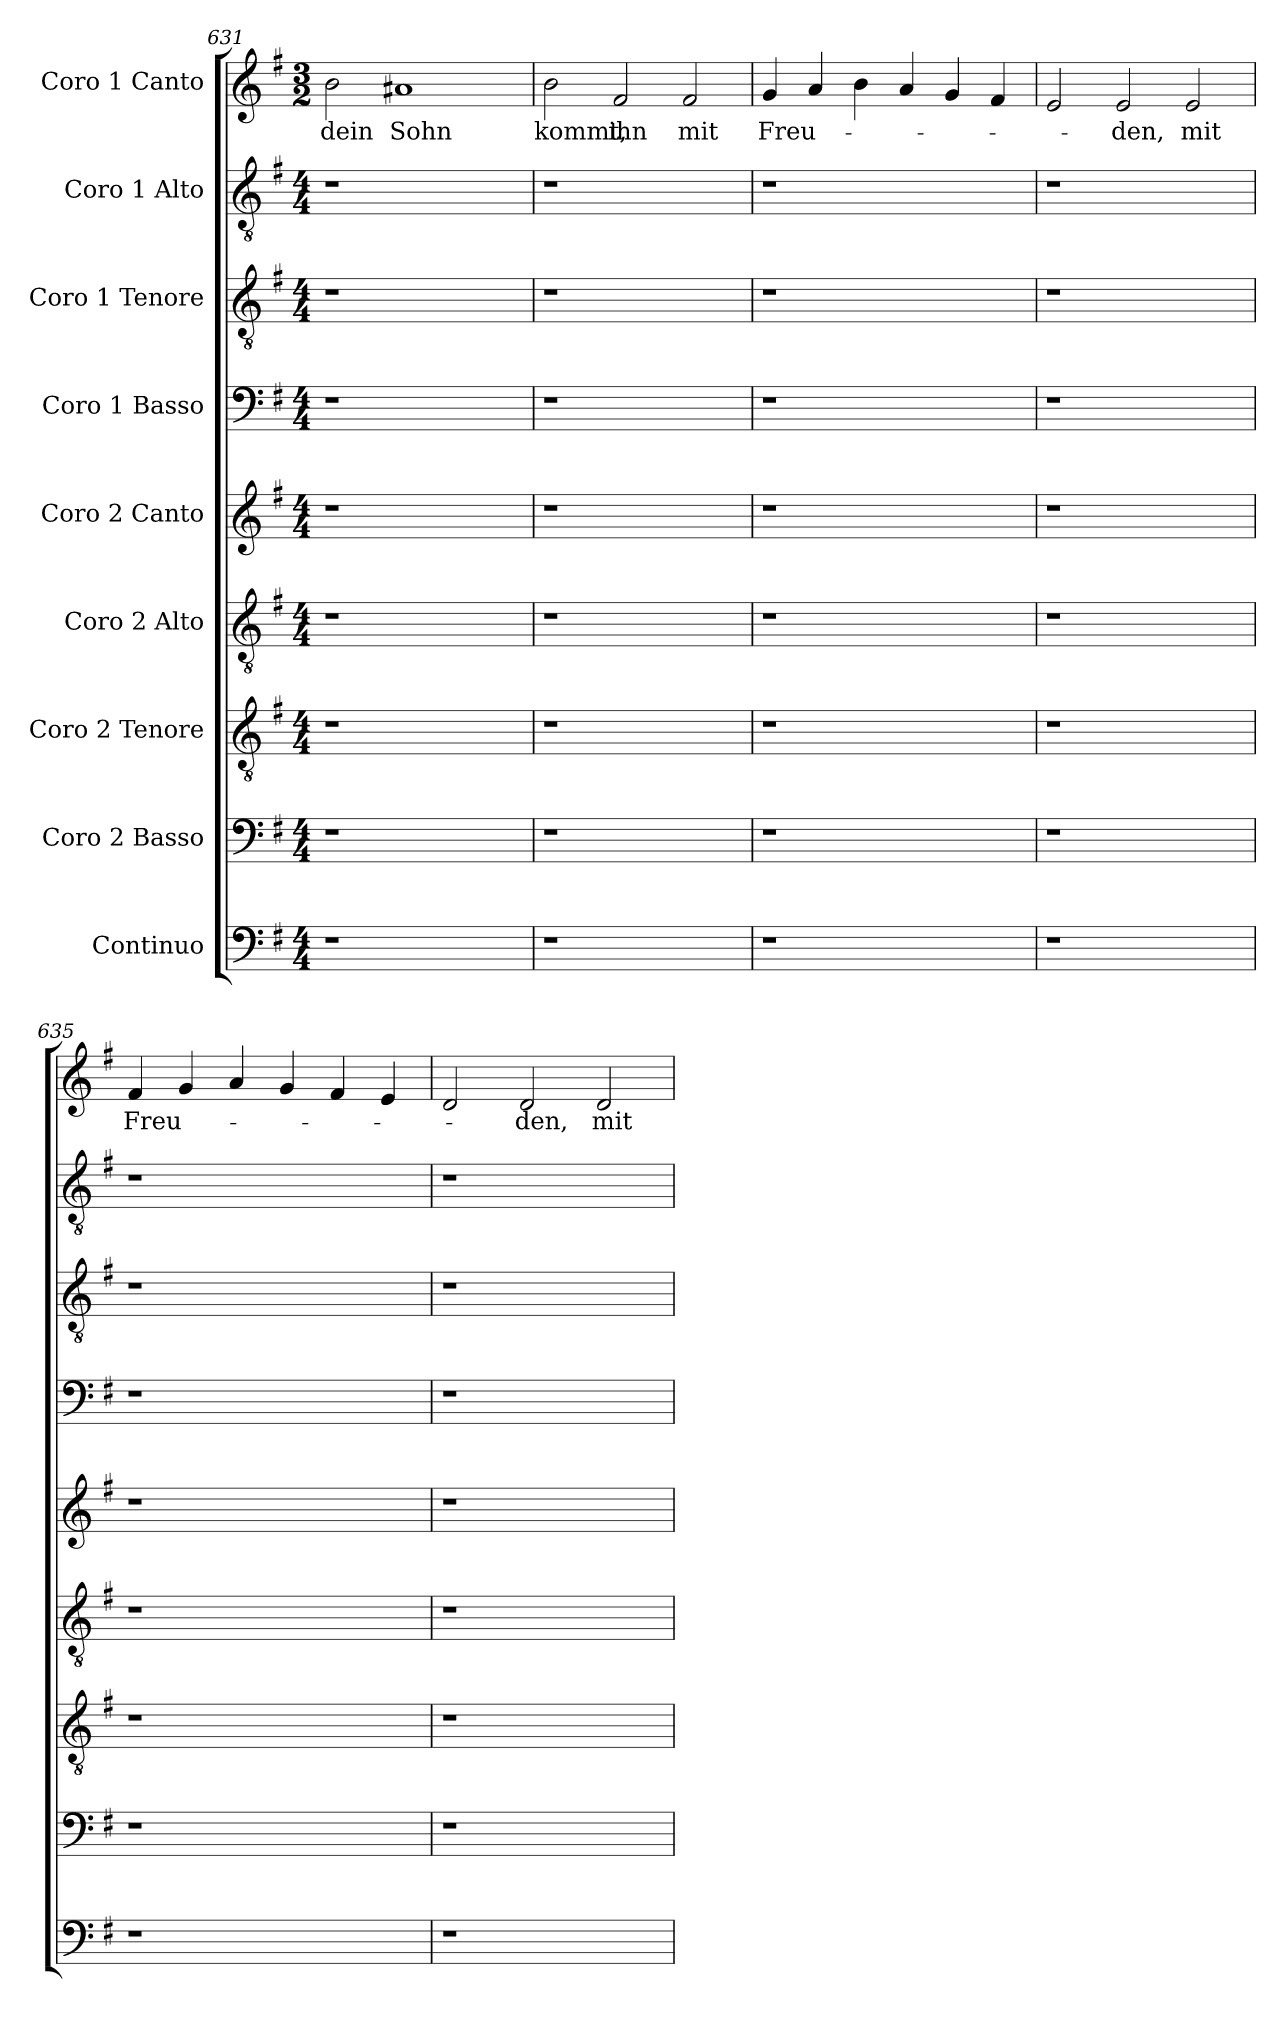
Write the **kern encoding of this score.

**kern	**kern	**kern	**kern	**kern	**kern	**kern	**kern	**kern	**text
*part9	*part8	*part7	*part6	*part5	*part4	*part3	*part2	*part1	*part1
*staff9	*staff8	*staff7	*staff6	*staff5	*staff4	*staff3	*staff2	*staff1	*staff1
*I"Continuo	*I"Coro 2  Basso	*I"Coro 2  Tenore	*I"Coro 2  Alto	*I"Coro 2  Canto	*I"Coro 1  Basso	*I"Coro 1  Tenore	*I"Coro 1  Alto	*I"Coro 1  Canto	*
*clefF4	*clefF4	*clefGv2	*clefGv2	*clefG2	*clefF4	*clefGv2	*clefGv2	*clefG2	*
*k[f#]	*k[f#]	*k[f#]	*k[f#]	*k[f#]	*k[f#]	*k[f#]	*k[f#]	*k[f#]	*
*G:	*G:	*G:	*G:	*G:	*G:	*G:	*G:	*G:	*
*M4/4	*M4/4	*M4/4	*M4/4	*M4/4	*M4/4	*M4/4	*M4/4	*M3/2	*
=631	=631	=631	=631	=631	=631	=631	=631	=631	=631
!	!	!	!	!	!	!	!	!	!LO:LY:b:cj
1r	1r	1r	1r	1r	1r	1r	1r	2b\	dein
!	!	!	!	!	!	!	!	!	!LO:LY:b:cj
.	.	.	.	.	.	.	.	1a#X	Sohn
2ryy	2ryy	2ryy	2ryy	2ryy	2ryy	2ryy	2ryy	.	.
=632	=632	=632	=632	=632	=632	=632	=632	=632	=632
!	!	!	!	!	!	!	!	!	!LO:LY:b:cj
1r	1r	1r	1r	1r	1r	1r	1r	2b\	kommt,
!	!	!	!	!	!	!	!	!	!LO:LY:b:cj
.	.	.	.	.	.	.	.	2f#/	ihn
!	!	!	!	!	!	!	!	!	!LO:LY:b:cj
2ryy	2ryy	2ryy	2ryy	2ryy	2ryy	2ryy	2ryy	2f#/	mit
!!LO:LB:g=z
=633	=633	=633	=633	=633	=633	=633	=633	=633	=633
!	!	!	!	!	!	!	!	!	!LO:LY:b:cj
1r	1r	1r	1r	1r	1r	1r	1r	4g/	Freu-
.	.	.	.	.	.	.	.	4a/	.
.	.	.	.	.	.	.	.	4b\	.
.	.	.	.	.	.	.	.	4a/	.
2ryy	2ryy	2ryy	2ryy	2ryy	2ryy	2ryy	2ryy	4g/	.
.	.	.	.	.	.	.	.	4f#/	.
=634	=634	=634	=634	=634	=634	=634	=634	=634	=634
1r	1r	1r	1r	1r	1r	1r	1r	2e/	.
!	!	!	!	!	!	!	!	!	!LO:LY:b:cj
.	.	.	.	.	.	.	.	2e/	-den,
!	!	!	!	!	!	!	!	!	!LO:LY:b:cj
2ryy	2ryy	2ryy	2ryy	2ryy	2ryy	2ryy	2ryy	2e/	mit
=635	=635	=635	=635	=635	=635	=635	=635	=635	=635
!	!	!	!	!	!	!	!	!	!LO:LY:b:cj
1r	1r	1r	1r	1r	1r	1r	1r	4f#/	Freu-
.	.	.	.	.	.	.	.	4g/	.
.	.	.	.	.	.	.	.	4a/	.
.	.	.	.	.	.	.	.	4g/	.
2ryy	2ryy	2ryy	2ryy	2ryy	2ryy	2ryy	2ryy	4f#/	.
.	.	.	.	.	.	.	.	4e/	.
=636	=636	=636	=636	=636	=636	=636	=636	=636	=636
1r	1r	1r	1r	1r	1r	1r	1r	2d/	.
!	!	!	!	!	!	!	!	!	!LO:LY:b:cj
.	.	.	.	.	.	.	.	2d/	-den,
!	!	!	!	!	!	!	!	!	!LO:LY:b:cj
2ryy	2ryy	2ryy	2ryy	2ryy	2ryy	2ryy	2ryy	2d/	mit
=	=	=	=	=	=	=	=	=	=
*-	*-	*-	*-	*-	*-	*-	*-	*-	*-
